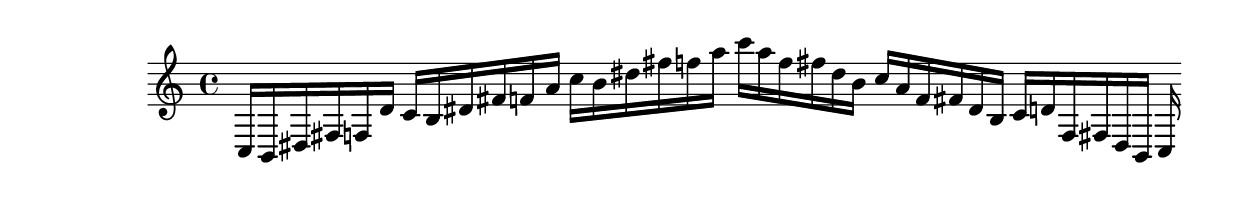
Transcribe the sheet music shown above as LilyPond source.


\new PianoStaff <<
\cadenzaOn
\new Staff = "right" {
\clef treble
    c16 [ b, dis fis f d' ]
    c' [ b dis' fis' f' a' ]
    c'' [ b' dis'' fis'' f'' a'' ]
    c''' [ a'' f'' fis'' dis'' b' ]
    c'' [ a' f' fis' dis' b ]
    c' [ d' f fis dis b, ]
    c
}
>>
